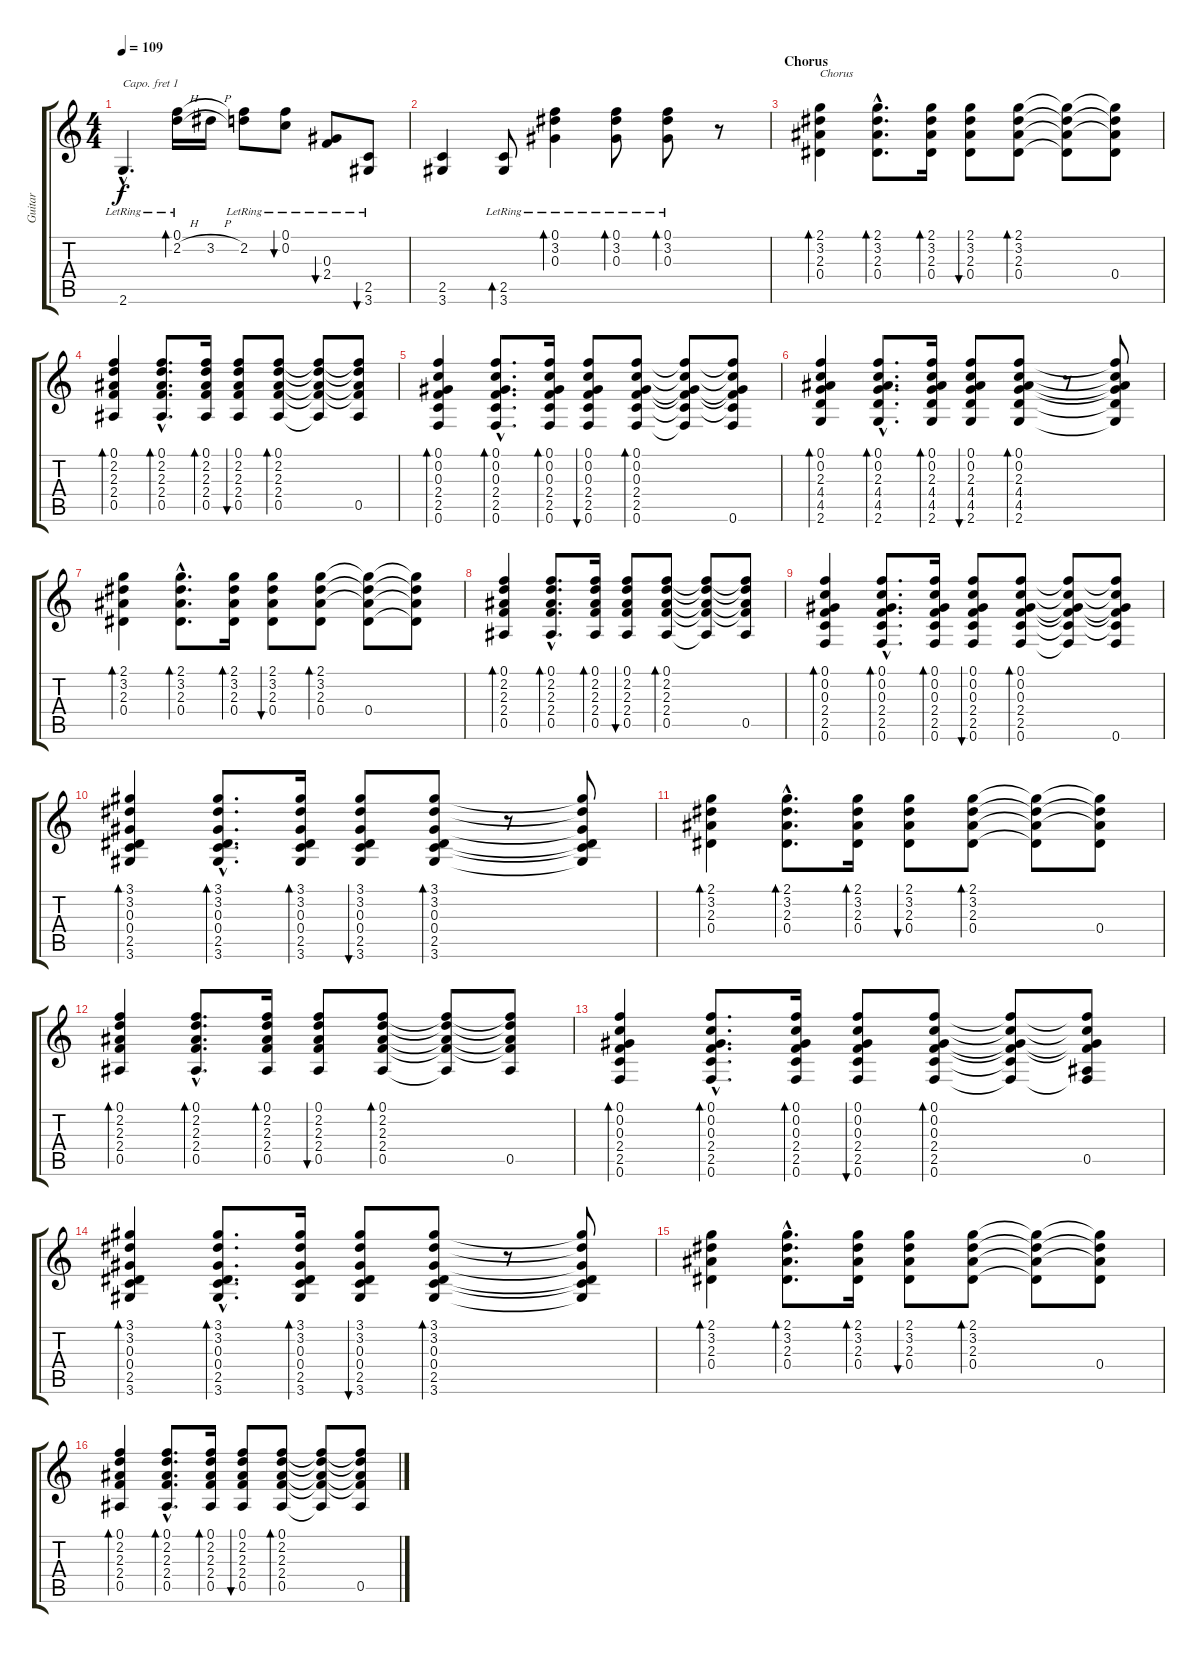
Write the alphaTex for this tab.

\track ("Guitar" "Guitar") {instrument acousticguitarsteel}
\staff {score tabs}
\capo 1
\tuning (E4 B3 G3 D3 A2 E2) {hide}
\ts (4 4)
\tempo 109
\clef g2
\ks c
2.6{hac lr}.4{d dy f} (0.1{lr} 2.2{h}).16{bd 60} 3.2{h}.16 (0.1{t} 2.2{lr}).8 (0.1{lr} 0.2{lr}).8{bu 60} (0.3{lr} 2.4{lr}).8{bu 60} (2.5{lr} 3.6{lr}).8{bu 60} |
(2.5 3.6).4 (2.5{lr} 3.6{lr}).8{bd 60} (0.1{lr} 3.2{lr} 0.3{lr}).4{bd 60} (0.1{lr} 3.2{lr} 0.3{lr}).8{bd 60} (0.1{lr} 3.2{lr} 0.3{lr}).8{bd 60} r.8 |
\section ("" "Chorus")
(2.1 3.2 2.3 0.4).4{bd 60 txt "Chorus"} (2.1{hac} 3.2{hac} 2.3{hac} 0.4{hac}).8{d bd 60} (2.1 3.2 2.3 0.4).16{bd 60} (2.1 3.2 2.3 0.4).8{bu 60} (2.1 3.2 2.3 0.4).8{bd 60} (2.1{t} 3.2{t} 2.3{t} 0.4{t}).8 (2.1{t} 3.2{t} 2.3{t} 0.4).8 |
(0.1 2.2 2.3 2.4 0.5).4{bd 60} (0.1{hac} 2.2{hac} 2.3{hac} 2.4{hac} 0.5{hac}).8{d bd 60} (0.1 2.2 2.3 2.4 0.5).16{bd 60} (0.1 2.2 2.3 2.4 0.5).8{bu 60} (0.1 2.2 2.3 2.4 0.5).8{bd 60} (0.1{t} 2.2{t} 2.3{t} 2.4{t} 0.5{t}).8 (0.1{t} 2.2{t} 2.3{t} 2.4{t} 0.5).8 |
(0.1 0.2 0.3 2.4 2.5 0.6).4{bd 60} (0.1{hac} 0.2{hac} 0.3{hac} 2.4{hac} 2.5{hac} 0.6{hac}).8{d bd 60} (0.1 0.2 0.3 2.4 2.5 0.6).16{bd 60} (0.1 0.2 0.3 2.4 2.5 0.6).8{bu 60} (0.1 0.2 0.3 2.4 2.5 0.6).8{bd 60} (0.1{t} 0.2{t} 0.3{t} 2.4{t} 2.5{t} 0.6{t}).8 (0.1{t} 0.2{t} 0.3{t} 2.4{t} 2.5{t} 0.6).8 |
(0.1 0.2 2.3 4.4 4.5 2.6).4{bd 60} (0.1{hac} 0.2{hac} 2.3{hac} 4.4{hac} 4.5{hac} 2.6{hac}).8{d bd 60} (0.1 0.2 2.3 4.4 4.5 2.6).16{bd 60} (0.1 0.2 2.3 4.4 4.5 2.6).8{bu 60} (0.1 0.2 2.3 4.4 4.5 2.6).8{bd 60} r.8 (0.1{t} 0.2{t} 2.3{t} 4.4{t} 4.5{t} 2.6{t}).8 |
(2.1 3.2 2.3 0.4).4{bd 60} (2.1{hac} 3.2{hac} 2.3{hac} 0.4{hac}).8{d bd 60} (2.1 3.2 2.3 0.4).16{bd 60} (2.1 3.2 2.3 0.4).8{bu 60} (2.1 3.2 2.3 0.4).8{bd 60} (2.1{t} 3.2{t} 2.3{t} 0.4).8 (2.1{t} 3.2{t} 2.3{t} 0.4{t}).8 |
(0.1 2.2 2.3 2.4 0.5).4{bd 60} (0.1{hac} 2.2{hac} 2.3{hac} 2.4{hac} 0.5{hac}).8{d bd 60} (0.1 2.2 2.3 2.4 0.5).16{bd 60} (0.1 2.2 2.3 2.4 0.5).8{bu 60} (0.1 2.2 2.3 2.4 0.5).8{bd 60} (0.1{t} 2.2{t} 2.3{t} 2.4{t} 0.5{t}).8 (0.1{t} 2.2{t} 2.3{t} 2.4{t} 0.5).8 |
(0.1 0.2 0.3 2.4 2.5 0.6).4{bd 60} (0.1{hac} 0.2{hac} 0.3{hac} 2.4{hac} 2.5{hac} 0.6{hac}).8{d bd 60} (0.1 0.2 0.3 2.4 2.5 0.6).16{bd 60} (0.1 0.2 0.3 2.4 2.5 0.6).8{bu 60} (0.1 0.2 0.3 2.4 2.5 0.6).8{bd 60} (0.1{t} 0.2{t} 0.3{t} 2.4{t} 2.5{t} 0.6{t}).8 (0.1{t} 0.2{t} 0.3{t} 2.4{t} 2.5{t} 0.6).8 |
(3.1 3.2 0.3 0.4 2.5 3.6).4{bd 60} (3.1{hac} 3.2{hac} 0.3{hac} 0.4{hac} 2.5{hac} 3.6{hac}).8{d bd 60} (3.1 3.2 0.3 0.4 2.5 3.6).16{bd 60} (3.1 3.2 0.3 0.4 2.5 3.6).8{bu 60} (3.1 3.2 0.3 0.4 2.5 3.6).8{bd 60} r.8 (3.1{t} 3.2{t} 0.3{t} 0.4{t} 2.5{t} 3.6{t}).8 |
(2.1 3.2 2.3 0.4).4{bd 60} (2.1{hac} 3.2{hac} 2.3{hac} 0.4{hac}).8{d bd 60} (2.1 3.2 2.3 0.4).16{bd 60} (2.1 3.2 2.3 0.4).8{bu 60} (2.1 3.2 2.3 0.4).8{bd 60} (2.1{t} 3.2{t} 2.3{t} 0.4{t}).8 (2.1{t} 3.2{t} 2.3{t} 0.4).8 |
(0.1 2.2 2.3 2.4 0.5).4{bd 60} (0.1{hac} 2.2{hac} 2.3{hac} 2.4{hac} 0.5{hac}).8{d bd 60} (0.1 2.2 2.3 2.4 0.5).16{bd 60} (0.1 2.2 2.3 2.4 0.5).8{bu 60} (0.1 2.2 2.3 2.4 0.5).8{bd 60} (0.1{t} 2.2{t} 2.3{t} 2.4{t} 0.5{t}).8 (0.1{t} 2.2{t} 2.3{t} 2.4{t} 0.5).8 |
(0.1 0.2 0.3 2.4 2.5 0.6).4{bd 60} (0.1{hac} 0.2{hac} 0.3{hac} 2.4{hac} 2.5{hac} 0.6{hac}).8{d bd 60} (0.1 0.2 0.3 2.4 2.5 0.6).16{bd 60} (0.1 0.2 0.3 2.4 2.5 0.6).8{bu 60} (0.1 0.2 0.3 2.4 2.5 0.6).8{bd 60} (0.1{t} 0.2{t} 0.3{t} 2.4{t} 2.5{t} 0.6{t}).8 (0.1{t} 0.2{t} 0.3{t} 2.4{t} 0.5 0.6{t}).8 |
(3.1 3.2 0.3 0.4 2.5 3.6).4{bd 60} (3.1{hac} 3.2{hac} 0.3{hac} 0.4{hac} 2.5{hac} 3.6{hac}).8{d bd 60} (3.1 3.2 0.3 0.4 2.5 3.6).16{bd 60} (3.1 3.2 0.3 0.4 2.5 3.6).8{bu 60} (3.1 3.2 0.3 0.4 2.5 3.6).8{bd 60} r.8 (3.1{t} 3.2{t} 0.3{t} 0.4{t} 2.5{t} 3.6{t}).8 |
(2.1 3.2 2.3 0.4).4{bd 60} (2.1{hac} 3.2{hac} 2.3{hac} 0.4{hac}).8{d bd 60} (2.1 3.2 2.3 0.4).16{bd 60} (2.1 3.2 2.3 0.4).8{bu 60} (2.1 3.2 2.3 0.4).8{bd 60} (2.1{t} 3.2{t} 2.3{t} 0.4{t}).8 (2.1{t} 3.2{t} 2.3{t} 0.4).8 |
(0.1 2.2 2.3 2.4 0.5).4{bd 60} (0.1{hac} 2.2{hac} 2.3{hac} 2.4{hac} 0.5{hac}).8{d bd 60} (0.1 2.2 2.3 2.4 0.5).16{bd 60} (0.1 2.2 2.3 2.4 0.5).8{bu 60} (0.1 2.2 2.3 2.4 0.5).8{bd 60} (0.1{t} 2.2{t} 2.3{t} 2.4{t} 0.5{t}).8 (0.1{t} 2.2{t} 2.3{t} 2.4{t} 0.5).8
